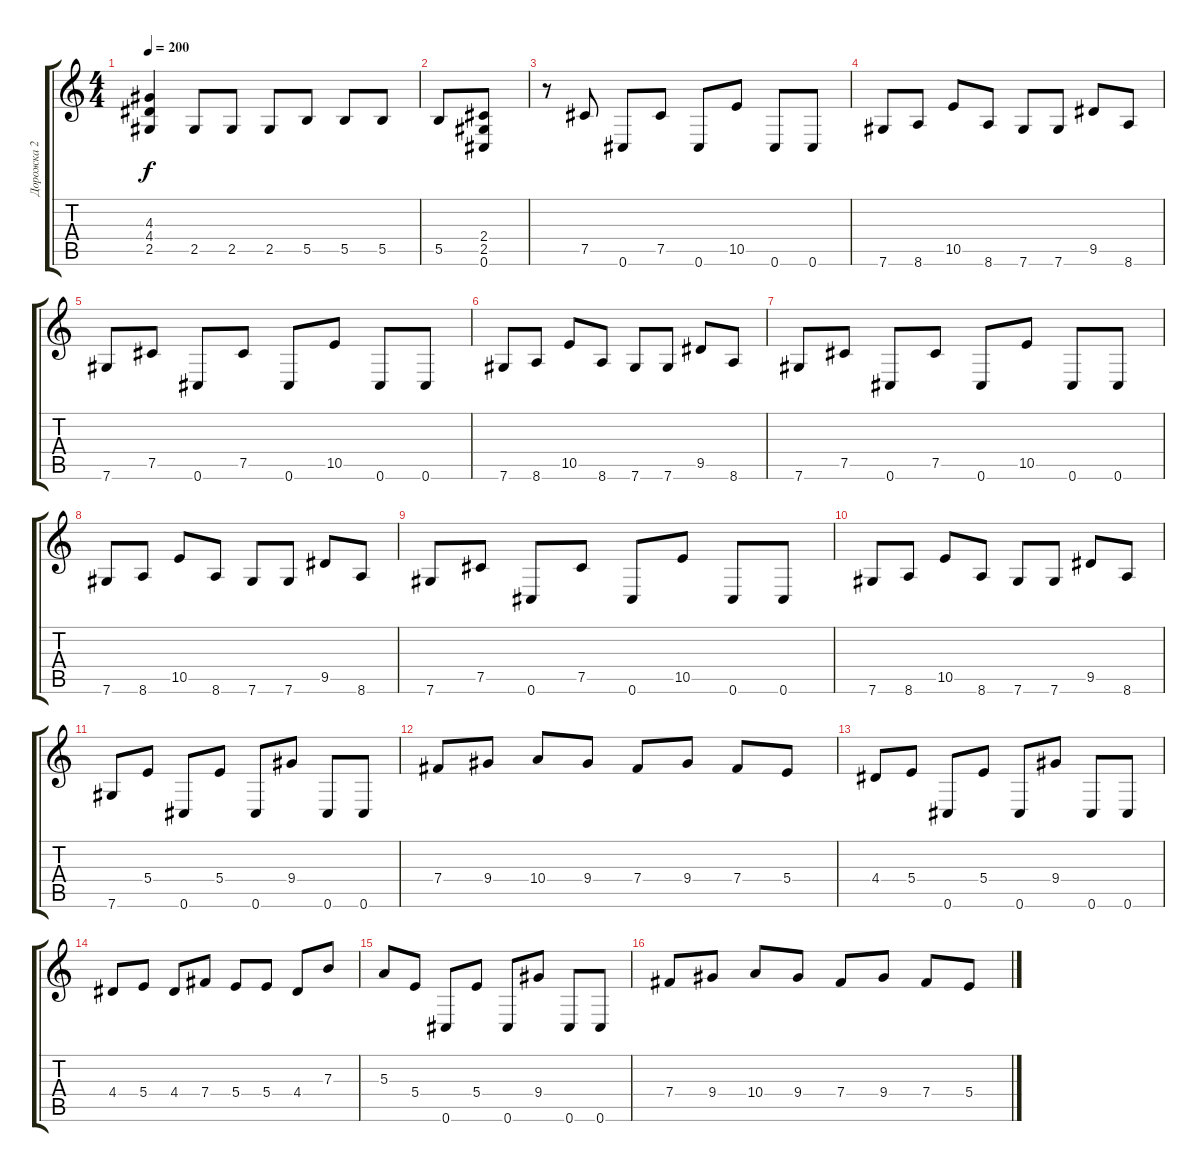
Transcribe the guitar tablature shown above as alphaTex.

\track ("Дорожка 2" "Дорожка 2") {instrument overdrivenguitar}
\staff {score tabs}
\tuning (Db4 Ab3 E3 B2 Gb2 Db2) {hide}
\ts (4 4)
\tempo 200
\clef g2
\ks c
(4.3 4.4 2.5).4{dy f} 2.5.8 2.5.8 2.5.8 5.5.8 5.5.8 5.5.8 |
5.5.8 (2.4 2.5 0.6).8 |
r.8 7.5.8 0.6.8 7.5.8 0.6.8 10.5.8 0.6.8 0.6.8 |
7.6.8 8.6.8 10.5.8 8.6.8 7.6.8 7.6.8 9.5.8 8.6.8 |
7.6.8 7.5.8 0.6.8 7.5.8 0.6.8 10.5.8 0.6.8 0.6.8 |
7.6.8 8.6.8 10.5.8 8.6.8 7.6.8 7.6.8 9.5.8 8.6.8 |
7.6.8 7.5.8 0.6.8 7.5.8 0.6.8 10.5.8 0.6.8 0.6.8 |
7.6.8 8.6.8 10.5.8 8.6.8 7.6.8 7.6.8 9.5.8 8.6.8 |
7.6.8 7.5.8 0.6.8 7.5.8 0.6.8 10.5.8 0.6.8 0.6.8 |
7.6.8 8.6.8 10.5.8 8.6.8 7.6.8 7.6.8 9.5.8 8.6.8 |
7.6.8 5.4.8 0.6.8 5.4.8 0.6.8 9.4.8 0.6.8 0.6.8 |
7.4.8 9.4.8 10.4.8 9.4.8 7.4.8 9.4.8 7.4.8 5.4.8 |
4.4.8 5.4.8 0.6.8 5.4.8 0.6.8 9.4.8 0.6.8 0.6.8 |
4.4.8 5.4.8 4.4.8 7.4.8 5.4.8 5.4.8 4.4.8 7.3.8 |
5.3.8 5.4.8 0.6.8 5.4.8 0.6.8 9.4.8 0.6.8 0.6.8 |
7.4.8 9.4.8 10.4.8 9.4.8 7.4.8 9.4.8 7.4.8 5.4.8
